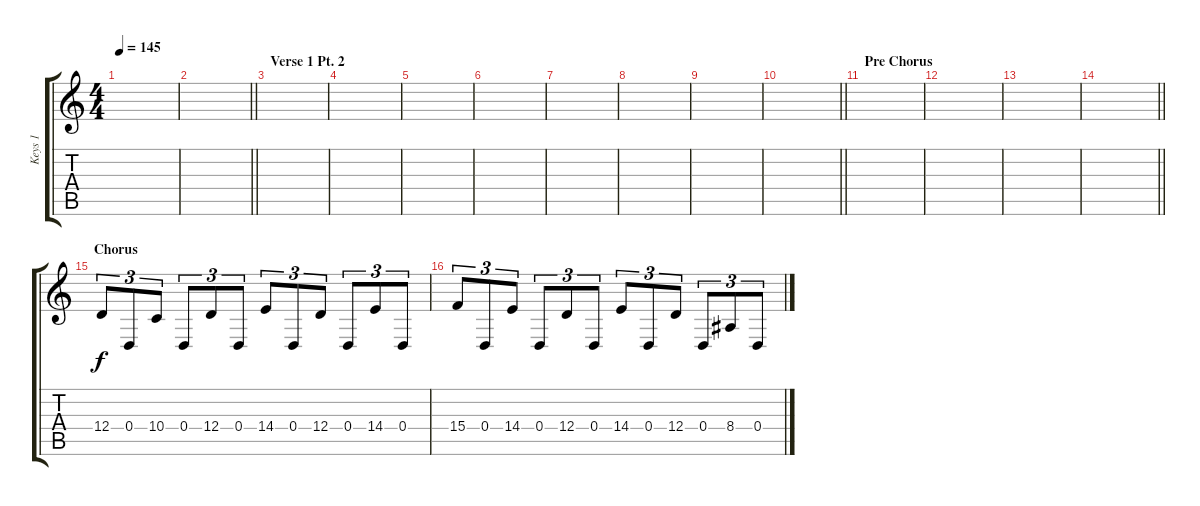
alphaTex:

\track ("Keys 1" "Keys 1") {instrument lead2sawtooth}
\staff {score tabs}
\tuning (E4 B3 G3 D3 A2 D2) {hide}
\ts (4 4)
\tempo 145
\clef g2
\ks c
|
\barLineRight lightlight
|
\section ("" "Verse 1 Pt. 2")
|
|
|
|
|
|
|
\barLineRight lightlight
|
\section ("" "Pre Chorus")
|
|
|
\barLineRight lightlight
|
\section ("" "Chorus")
12.4.8{tu (3 2)} 0.4.8{tu (3 2)} 10.4.8{tu (3 2)} 0.4.8{tu (3 2)} 12.4.8{tu (3 2)} 0.4.8{tu (3 2)} 14.4.8{tu (3 2)} 0.4.8{tu (3 2)} 12.4.8{tu (3 2)} 0.4.8{tu (3 2)} 14.4.8{tu (3 2)} 0.4.8{tu (3 2)} |
15.4.8{tu (3 2)} 0.4.8{tu (3 2)} 14.4.8{tu (3 2)} 0.4.8{tu (3 2)} 12.4.8{tu (3 2)} 0.4.8{tu (3 2)} 14.4.8{tu (3 2)} 0.4.8{tu (3 2)} 12.4.8{tu (3 2)} 0.4.8{tu (3 2)} 8.4.8{tu (3 2)} 0.4.8{tu (3 2)}
